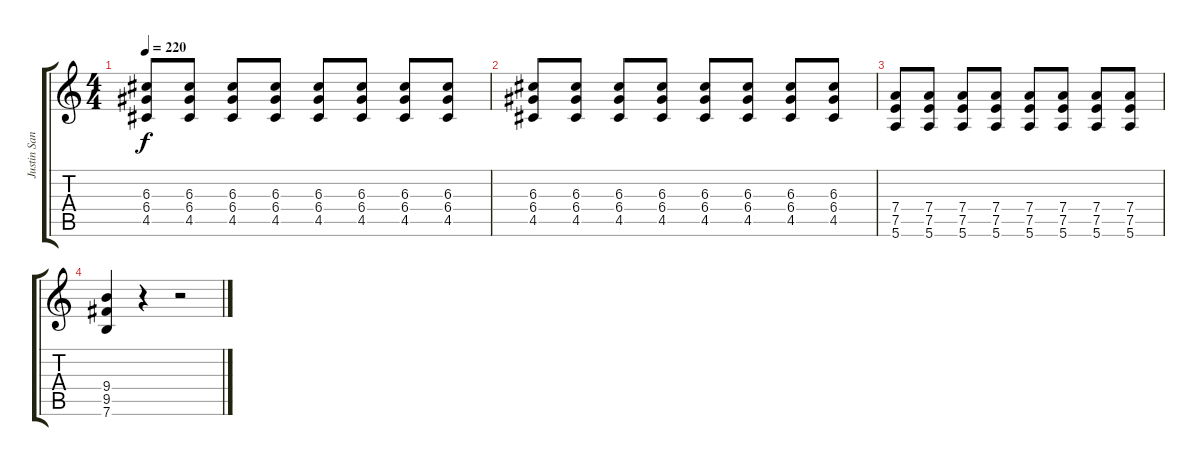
\track ("Justin Sane " "Justin San") {instrument overdrivenguitar}
\staff {score tabs}
\tuning (E4 B3 G3 D3 A2 E2) {hide}
\ts (4 4)
\tempo 220
\clef g2
\ks c
(6.3 6.4 4.5).8{dy f} (6.3 6.4 4.5).8 (6.3 6.4 4.5).8 (6.3 6.4 4.5).8 (6.3 6.4 4.5).8 (6.3 6.4 4.5).8 (6.3 6.4 4.5).8 (6.3 6.4 4.5).8 |
(6.3 6.4 4.5).8 (6.3 6.4 4.5).8 (6.3 6.4 4.5).8 (6.3 6.4 4.5).8 (6.3 6.4 4.5).8 (6.3 6.4 4.5).8 (6.3 6.4 4.5).8 (6.3 6.4 4.5).8 |
(7.4 7.5 5.6).8 (7.4 7.5 5.6).8 (7.4 7.5 5.6).8 (7.4 7.5 5.6).8 (7.4 7.5 5.6).8 (7.4 7.5 5.6).8 (7.4 7.5 5.6).8 (7.4 7.5 5.6).8 |
(9.4 9.5 7.6).4 r.4 r.2
